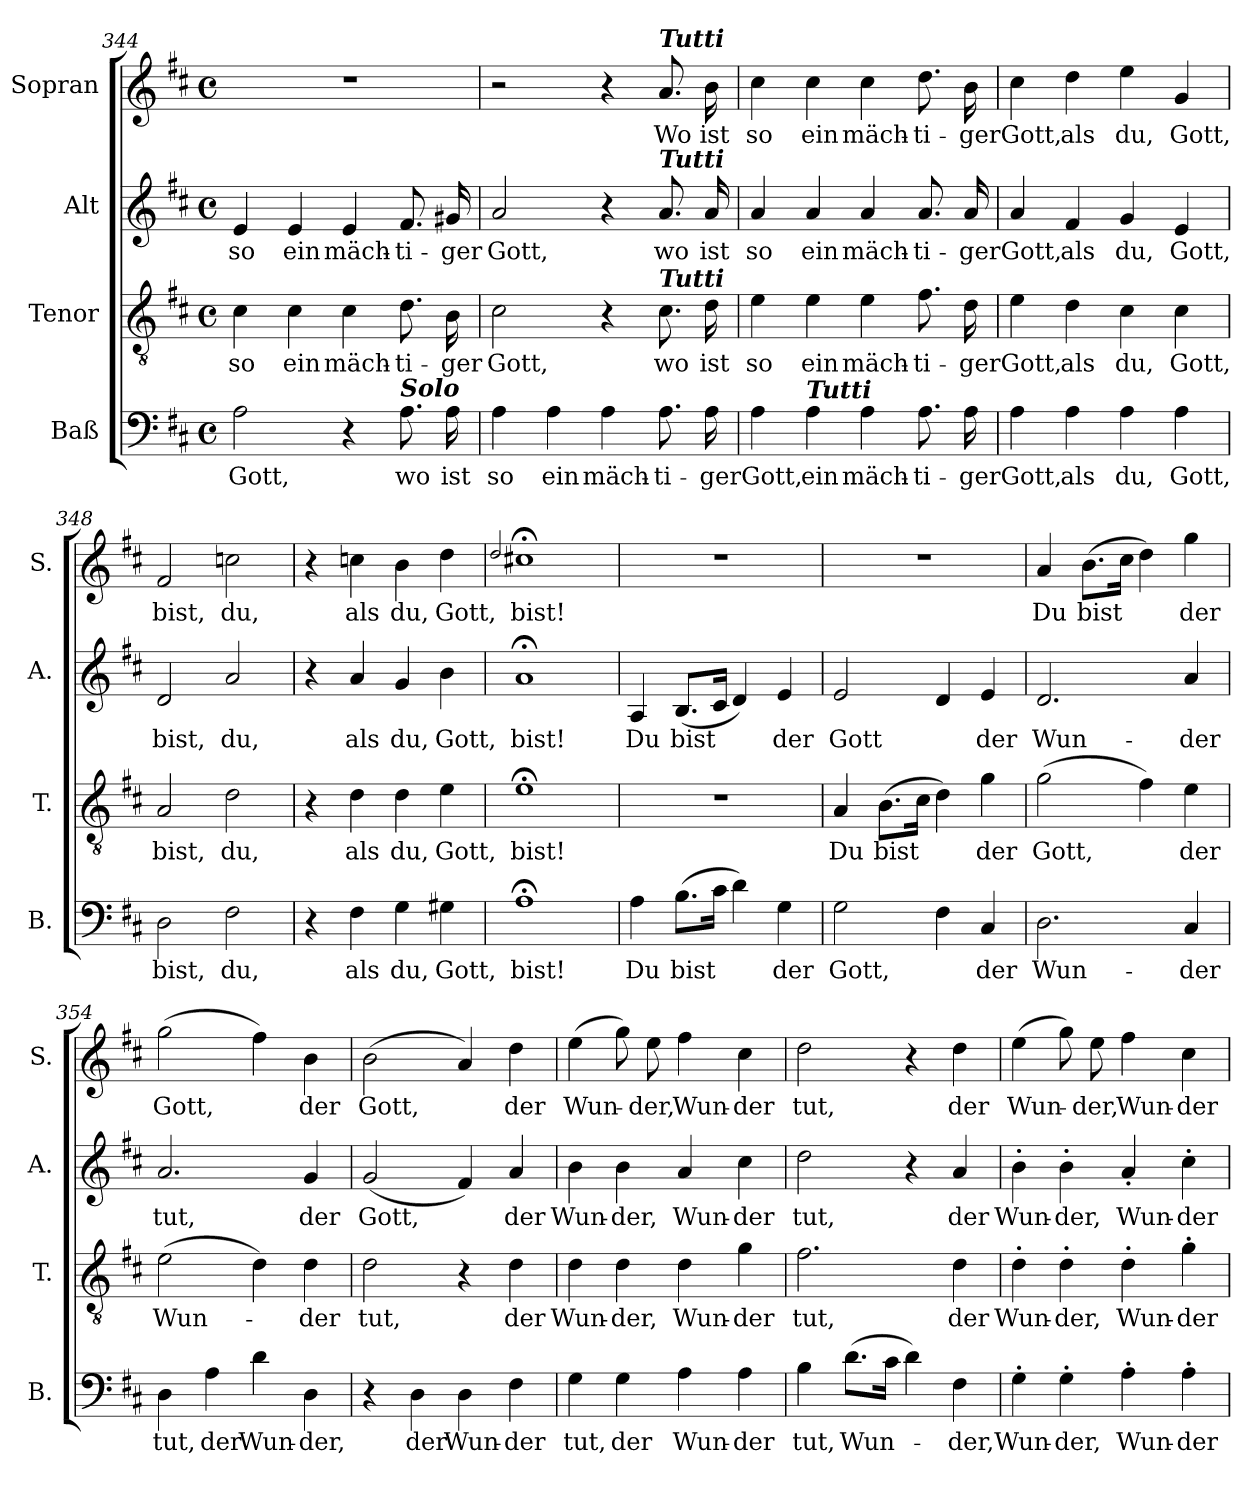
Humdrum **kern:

**kern	**text	**kern	**text	**kern	**text	**kern	**text
*part4	*part4	*part3	*part3	*part2	*part2	*part1	*part1
*staff4	*staff4	*staff3	*staff3	*staff2	*staff2	*staff1	*staff1
*I"Baß	*	*I"Tenor	*	*I"Alt	*	*I"Sopran	*
*I'B.	*	*I'T.	*	*I'A.	*	*I'S.	*
*clefF4	*	*clefGv2	*	*clefG2	*	*clefG2	*
*k[f#c#]	*	*k[f#c#]	*	*k[f#c#]	*	*k[f#c#]	*
*D:	*	*D:	*	*D:	*	*D:	*
*M4/4	*	*M4/4	*	*M4/4	*	*M4/4	*
*met(c)	*	*met(c)	*	*met(c)	*	*met(c)	*
=344	=344	=344	=344	=344	=344	=344	=344
!	!LO:LY:b	!	!LO:LY:b	!	!LO:LY:b	!	!
2A\	Gott,	4c#\	so	4e/	so	1r	.
!	!	!	!LO:LY:b	!	!LO:LY:b	!	!
.	.	4c#\	ein	4e/	ein	.	.
!	!	!	!LO:LY:b	!	!LO:LY:b	!	!
4r	.	4c#\	mäch-	4e/	mäch-	.	.
!LO:TX:a:Bi:t=Solo	!	!	!	!	!	!	!
!	!LO:LY:b	!	!LO:LY:b	!	!LO:LY:b	!	!
8.A\	wo	8.d\	-ti-	8.f#/	-ti-	.	.
!	!LO:LY:b	!	!LO:LY:b	!	!LO:LY:b	!	!
16A\	ist	16B\	-ger	16g#X/	-ger	.	.
=345	=345	=345	=345	=345	=345	=345	=345
!	!LO:LY:b	!	!LO:LY:b	!	!LO:LY:b	!	!
4A\	so	2c#\	Gott,	2a/	Gott,	2r	.
!	!LO:LY:b	!	!	!	!	!	!
4A\	ein	.	.	.	.	.	.
!	!LO:LY:b	!	!	!	!	!	!
4A\	mäch-	4r	.	4r	.	4r	.
!	!	!	!	!	!	!LO:TX:a:Bi:t=Tutti	!
!	!	!	!	!LO:TX:a:Bi:t=Tutti	!	!	!
!	!	!LO:TX:a:Bi:t=Tutti	!	!	!	!	!
!	!LO:LY:b	!	!LO:LY:b	!	!LO:LY:b	!	!LO:LY:b
8.A\	-ti-	8.c#\	wo	8.a/	wo	8.a/	Wo
!	!LO:LY:b	!	!LO:LY:b	!	!LO:LY:b	!	!LO:LY:b
16A\	-ger	16d\	ist	16a/	ist	16b\	ist
!!LO:LB:g=z
=346	=346	=346	=346	=346	=346	=346	=346
!	!LO:LY:b	!	!LO:LY:b	!	!LO:LY:b	!	!LO:LY:b
4A\	Gott,	4e\	so	4a/	so	4cc#\	so
!LO:TX:a:Bi:t=Tutti	!	!	!	!	!	!	!
!	!LO:LY:b	!	!LO:LY:b	!	!LO:LY:b	!	!LO:LY:b
4A\	ein	4e\	ein	4a/	ein	4cc#\	ein
!	!LO:LY:b	!	!LO:LY:b	!	!LO:LY:b	!	!LO:LY:b
4A\	mäch-	4e\	mäch-	4a/	mäch-	4cc#\	mäch-
!	!LO:LY:b	!	!LO:LY:b	!	!LO:LY:b	!	!LO:LY:b
8.A\	-ti-	8.f#\	-ti-	8.a/	-ti-	8.dd\	-ti-
!	!LO:LY:b	!	!LO:LY:b	!	!LO:LY:b	!	!LO:LY:b
16A\	-ger	16d\	-ger	16a/	-ger	16b\	-ger
=347	=347	=347	=347	=347	=347	=347	=347
!	!LO:LY:b	!	!LO:LY:b	!	!LO:LY:b	!	!LO:LY:b
4A\	Gott,	4e\	Gott,	4a/	Gott,	4cc#\	Gott,
!	!LO:LY:b	!	!LO:LY:b	!	!LO:LY:b	!	!LO:LY:b
4A\	als	4d\	als	4f#/	als	4dd\	als
!	!LO:LY:b	!	!LO:LY:b	!	!LO:LY:b	!	!LO:LY:b
4A\	du,	4c#\	du,	4g/	du,	4ee\	du,
!	!LO:LY:b	!	!LO:LY:b	!	!LO:LY:b	!	!LO:LY:b
4A\	Gott,	4c#\	Gott,	4e/	Gott,	4g/	Gott,
=348	=348	=348	=348	=348	=348	=348	=348
!	!LO:LY:b	!	!LO:LY:b	!	!LO:LY:b	!	!LO:LY:b
2D\	bist,	2A/	bist,	2d/	bist,	2f#/	bist,
!	!LO:LY:b	!	!LO:LY:b	!	!LO:LY:b	!	!LO:LY:b
2F#\	du,	2d\	du,	2a/	du,	2ccn\	du,
=349	=349	=349	=349	=349	=349	=349	=349
4r	.	4r	.	4r	.	4r	.
!	!LO:LY:b	!	!LO:LY:b	!	!LO:LY:b	!	!LO:LY:b
4F#\	als	4d\	als	4a/	als	4ccn\	als
!	!LO:LY:b	!	!LO:LY:b	!	!LO:LY:b	!	!LO:LY:b
4G\	du,	4d\	du,	4g/	du,	4b\	du,
!	!LO:LY:b	!	!LO:LY:b	!	!LO:LY:b	!	!LO:LY:b
4G#X\	Gott,	4e\	Gott,	4b\	Gott,	4dd\	Gott,
=350	=350	=350	=350	=350	=350	=350	=350
.	.	.	.	.	.	2qqdd/	.
!	!LO:LY:b	!	!LO:LY:b	!	!LO:LY:b	!	!LO:LY:b
1A;<	bist!	1e;<	bist!	1a;<	bist!	1cc#X;<	bist!
=351	=351	=351	=351	=351	=351	=351	=351
!	!LO:LY:b	!	!	!	!LO:LY:b	!	!
4A\	Du	1r	.	4A/	Du	1r	.
!	!LO:LY:b	!	!	!	!LO:LY:b	!	!
(>8.B\L	bist	.	.	(>8.B/L	bist	.	.
16c#\Jk	.	.	.	16c#/Jk	.	.	.
4d\)	.	.	.	4d/)	.	.	.
!	!LO:LY:b	!	!	!	!LO:LY:b	!	!
4G\	der	.	.	4e/	der	.	.
!!LO:LB:g=z
=352	=352	=352	=352	=352	=352	=352	=352
!	!LO:LY:b	!	!LO:LY:b	!	!LO:LY:b	!	!
2G\	Gott,	4A/	Du	2e/	Gott	1r	.
!	!	!	!LO:LY:b	!	!	!	!
.	.	(>8.B\L	bist	.	.	.	.
.	.	16c#\Jk	.	.	.	.	.
4F#\	.	4d\)	.	4d/	.	.	.
!	!LO:LY:b	!	!LO:LY:b	!	!LO:LY:b	!	!
4C#/	der	4g\	der	4e/	der	.	.
=353	=353	=353	=353	=353	=353	=353	=353
!	!LO:LY:b	!	!LO:LY:b	!	!LO:LY:b	!	!LO:LY:b
2.D\	Wun-	(>2g\	Gott,	2.d/	Wun-	4a/	Du
!	!	!	!	!	!	!	!LO:LY:b
.	.	.	.	.	.	(>8.b\L	bist
.	.	.	.	.	.	16cc#\Jk	.
.	.	4f#\)	.	.	.	4dd\)	.
!	!LO:LY:b	!	!LO:LY:b	!	!LO:LY:b	!	!LO:LY:b
4C#/	-der	4e\	der	4a/	-der	4gg\	der
=354	=354	=354	=354	=354	=354	=354	=354
!	!LO:LY:b	!	!LO:LY:b	!	!LO:LY:b	!	!LO:LY:b
4D\	tut,	(>2e\	Wun-	2.a/	tut,	(>2gg\	Gott,
!	!LO:LY:b	!	!	!	!	!	!
4A\	der	.	.	.	.	.	.
!	!LO:LY:b	!	!	!	!	!	!
4d\	Wun-	4d\)	.	.	.	4ff#\)	.
!	!LO:LY:b	!	!LO:LY:b	!	!LO:LY:b	!	!LO:LY:b
4D\	-der,	4d\	-der	4g/	der	4b\	der
=355	=355	=355	=355	=355	=355	=355	=355
!	!	!	!LO:LY:b	!	!LO:LY:b	!	!LO:LY:b
4r	.	2d\	tut,	(<2g/	Gott,	(>2b\	Gott,
!	!LO:LY:b	!	!	!	!	!	!
4D\	der	.	.	.	.	.	.
!	!LO:LY:b	!	!	!	!	!	!
4D\	Wun-	4r	.	4f#/)	.	4a/)	.
!	!LO:LY:b	!	!LO:LY:b	!	!LO:LY:b	!	!LO:LY:b
4F#\	-der	4d\	der	4a/	der	4dd\	der
=356	=356	=356	=356	=356	=356	=356	=356
!	!LO:LY:b	!	!LO:LY:b	!	!LO:LY:b	!	!LO:LY:b
4G\	tut,	4d\	Wun-	4b\	Wun-	(>4ee\	Wun-
!	!LO:LY:b	!	!LO:LY:b	!	!LO:LY:b	!	!
4G\	der	4d\	-der,	4b\	-der,	8gg\)	.
!	!	!	!	!	!	!	!LO:LY:b
.	.	.	.	.	.	8ee\	-der,
!	!LO:LY:b	!	!LO:LY:b	!	!LO:LY:b	!	!LO:LY:b
4A\	Wun-	4d\	Wun-	4a/	Wun-	4ff#\	Wun-
!	!LO:LY:b	!	!LO:LY:b	!	!LO:LY:b	!	!LO:LY:b
4A\	-der	4g\	-der	4cc#\	-der	4cc#\	-der
!!LO:PB:g=z
=357	=357	=357	=357	=357	=357	=357	=357
!	!LO:LY:b	!	!LO:LY:b	!	!LO:LY:b	!	!LO:LY:b
4B\	tut,	2.f#\	tut,	2dd\	tut,	2dd\	tut,
!	!LO:LY:b	!	!	!	!	!	!
(>8.d\L	Wun-	.	.	.	.	.	.
16c#\Jk	.	.	.	.	.	.	.
4d\)	.	.	.	4r	.	4r	.
!	!LO:LY:b	!	!LO:LY:b	!	!LO:LY:b	!	!LO:LY:b
4F#\	-der,	4d\	der	4a/	der	4dd\	der
=358	=358	=358	=358	=358	=358	=358	=358
!	!LO:LY:b	!	!LO:LY:b	!	!LO:LY:b	!	!LO:LY:b
4G'>\	Wun-	4d'>\	Wun-	4b'>\	Wun-	(>4ee\	Wun-
!	!LO:LY:b	!	!LO:LY:b	!	!LO:LY:b	!	!
4G'>\	-der,	4d'>\	-der,	4b'>\	-der,	8gg\)	.
!	!	!	!	!	!	!	!LO:LY:b
.	.	.	.	.	.	8ee\	-der,
!	!LO:LY:b	!	!LO:LY:b	!	!LO:LY:b	!	!LO:LY:b
4A'>\	Wun-	4d'>\	Wun-	4a'</	Wun-	4ff#\	Wun-
!	!LO:LY:b	!	!LO:LY:b	!	!LO:LY:b	!	!LO:LY:b
4A'>\	-der	4g'>\	-der	4cc#'>\	-der	4cc#\	-der
=	=	=	=	=	=	=	=
*-	*-	*-	*-	*-	*-	*-	*-
